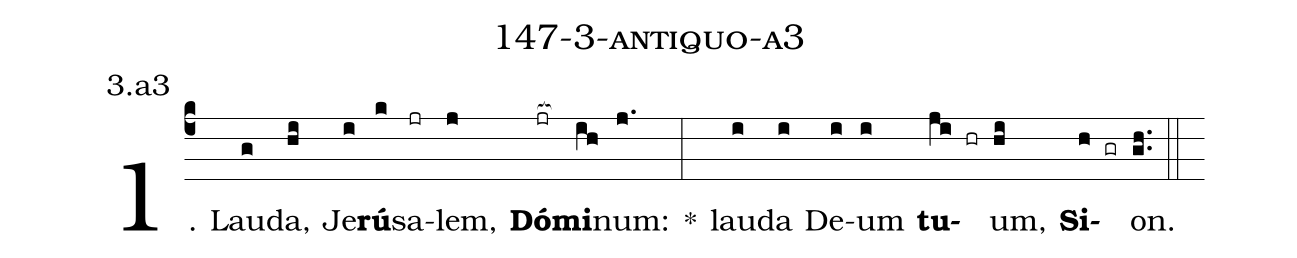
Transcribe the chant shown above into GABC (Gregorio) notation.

name: 147-3-antiquo-a3;
annotation: 3.a3;
%%
(c4)1. Lau(g)da,(hi) Je(i)<b>rú</b>(k)sa(jr)lem,(j) <b>Dó</b>(jr[ocb:1{])<b>mi</b>(ih[ocb:0}])num:(j.) *(:) lau(i)da(i) De(i)um(i) <b>tu</b>(ji hr)um,(hi) <b>Si</b>(h gr)on.(gh..) (::)
